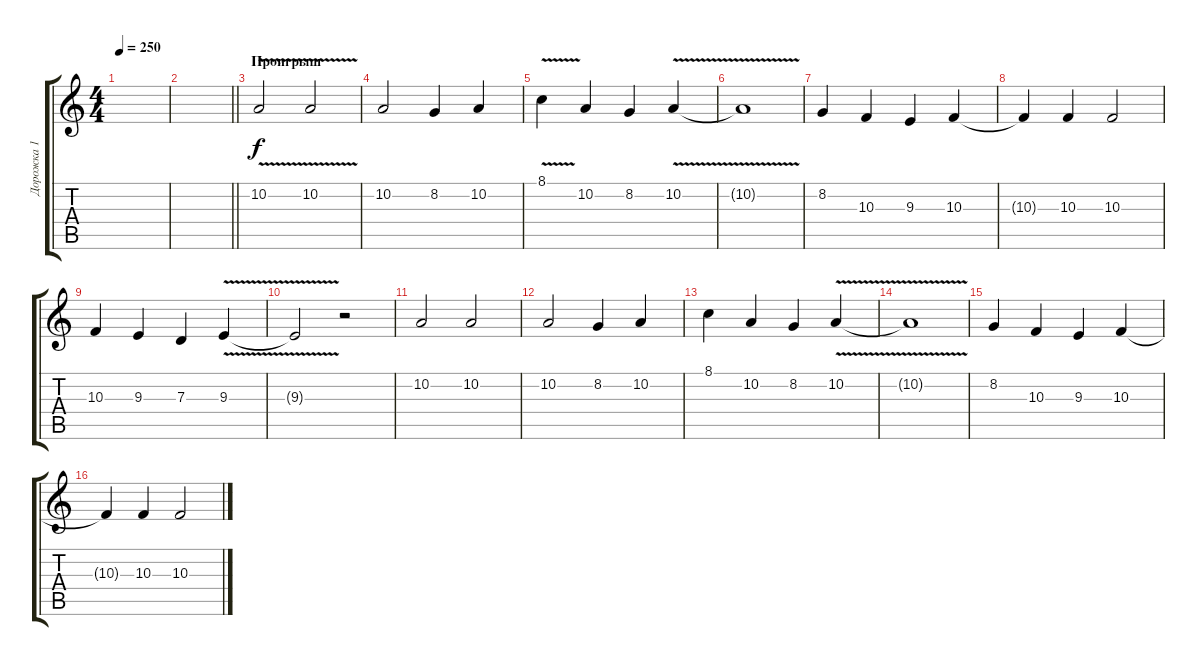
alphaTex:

\track ("Дорожка 1" "Дорожка 1") {instrument violin}
\staff {score tabs}
\tuning (E4 B3 G3 D3 A2 E2) {hide}
\ts (4 4)
\tempo 250
\clef g2
\ks c
|
\barLineRight lightlight
|
\section ("" "Проигрыш")
10.2{v}.2 10.2{v}.2 |
10.2.2 8.2.4 10.2.4 |
8.1{v}.4 10.2.4 8.2.4 10.2{v}.4 |
10.2{t}.1 |
8.2.4 10.3.4 9.3.4 10.3.4 |
10.3{t}.4 10.3.4 10.3.2 |
10.3.4 9.3.4 7.3.4 9.3{v}.4 |
9.3{t}.2 r.2 |
10.2.2 10.2.2 |
10.2.2 8.2.4 10.2.4 |
8.1.4 10.2.4 8.2.4 10.2{v}.4 |
10.2{t}.1 |
8.2.4 10.3.4 9.3.4 10.3.4 |
10.3{t}.4 10.3.4 10.3.2
